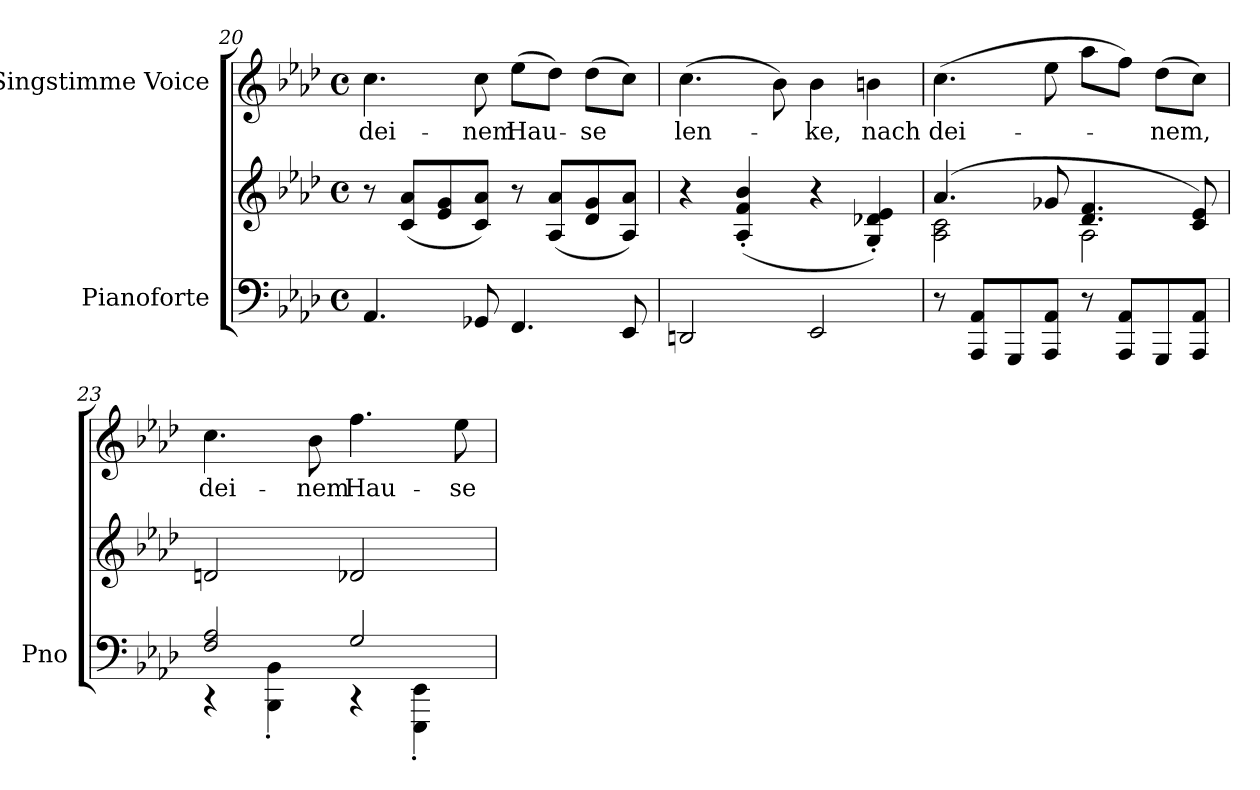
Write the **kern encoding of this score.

**kern	**kern	**kern	**text
*part2	*part2	*part1	*part1
*staff3	*staff2	*staff1	*staff1
*I"Pianoforte	*	*I"Singstimme Voice	*
*I'Pno	*	*	*
!!LO:LB:g=z
*clefF4	*clefG2	*clefG2	*
*k[b-e-a-d-]	*k[b-e-a-d-]	*k[b-e-a-d-]	*
*M4/4	*M4/4	*M4/4	*
*met(c)	*met(c)	*met(c)	*
=20	=20	=20	=20
!	!	!	!LO:LY:b
4.AA-/	8r	4.cc\	dei-
.	(<8c/ 8a-/L	.	.
.	8e-/ 8g/	.	.
!	!	!	!LO:LY:b
8GG-X/	8c/ 8a-/J)	8cc\	-nem
!	!	!	!LO:LY:b
4.FF/	8r	(>8ee-\L	Hau-
.	(<8A-/ 8a-/L	8dd-\J)	.
!	!	!	!LO:LY:b
.	8d-/ 8g/	(>8dd-\L	-se
8EE-/	8A-/ 8a-/J)	8cc\J)	.
=21	=21	=21	=21
!	!	!	!LO:LY:b
2DDn/	4r	(>4.cc\	len-
.	(<4A-/' 4f/' 4b-/'	.	.
.	.	8b-\)	.
!	!	!	!LO:LY:b
2EE-/	4r	4b-\	-ke,
!	!	!	!LO:LY:b
.	4G/' 4d-X/' 4e-/')	4bn\	nach
=22	=22	=22	=22
*	*^	*	*
!	!	!	!	!LO:LY:b
8r	(>4.a-/	2A-\ 2c\	(>4.cc\	dei-
8AAA-/ 8AA-/L	.	.	.	.
8GGG/	.	.	.	.
8AAA-/ 8AA-/J	8g-X/	.	8ee-\	.
8r	4.d-/ 4.f/	2A-\	8aa-\L	.
8AAA-/ 8AA-/L	.	.	8ff\J)	.
!	!	!	!	!LO:LY:b
8GGG/	.	.	(>8dd-\L	-nem,
8AAA-/ 8AA-/J	8c/ 8e-/)	.	8cc\J)	.
*	*v	*v	*	*
=23	=23	=23	=23
*^	*	*	*
!	!	!	!	!LO:LY:b
2F/ 2A-/	4rCC	2dn/	4.cc\	dei-
.	4BBB-\' 4BB-\'	.	.	.
!	!	!	!	!LO:LY:b
.	.	.	8b-\	-nem
!	!	!	!	!LO:LY:b
2G/	4rCC	2d-X/	4.ff\	Hau-
.	4EEE-\' 4EE-\'	.	.	.
!	!	!	!	!LO:LY:b
.	.	.	8ee-\	-se
*v	*v	*	*	*
=	=	=	=
*-	*-	*-	*-
